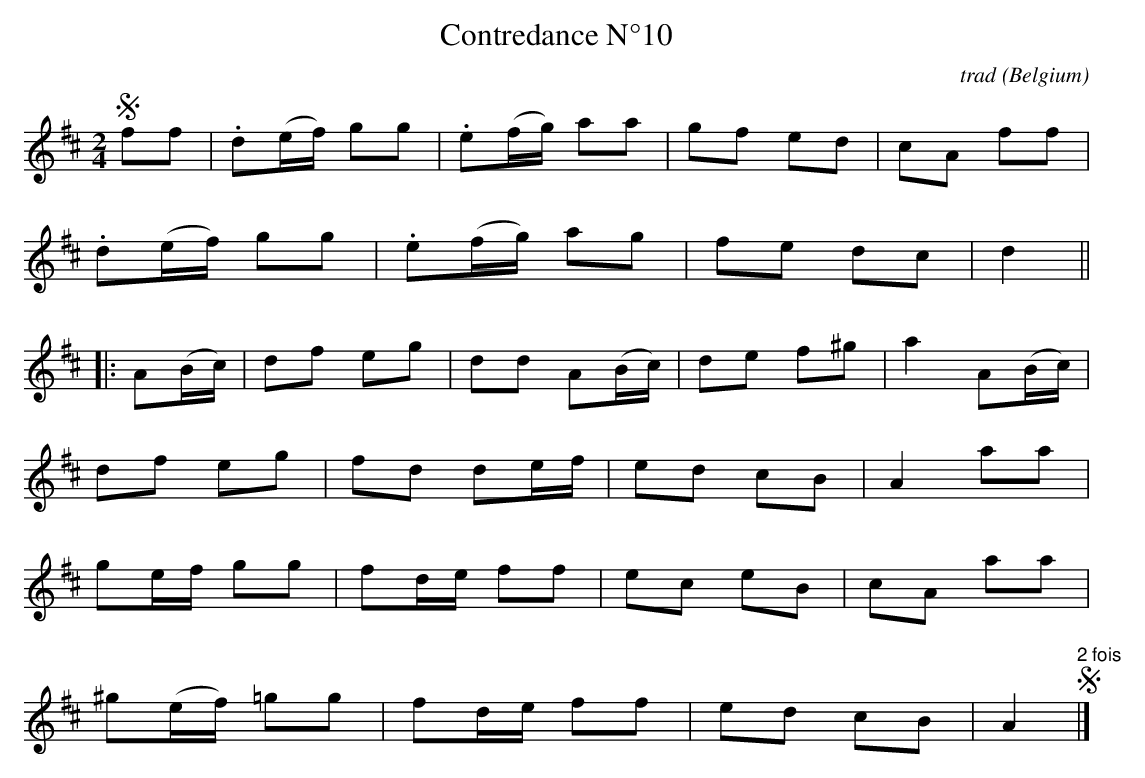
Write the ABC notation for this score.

X:1
T:Contredance N°10
C:trad
O:Belgium
M:2/4
L:1/8
K:Dmaj
!segno!ff|.d(e/2f/2) gg|.e(f/2g/2) aa|gf ed|cA ff|
.d(e/2f/2) gg|.e(f/2g/2) ag|fe dc|d2||
|:A(B/2c/2)|df eg|dd A(B/2c/2)|de f^g|a2 A(B/2c/2)|
df eg|fd de/2f/2|ed cB|A2 aa|
ge/2f/2 gg|fd/2e/2 ff|ec eB|cA aa|
^g(e/2f/2) =gg|fd/2e/2 ff|ed cB|A2"2 fois"!segno!|]
